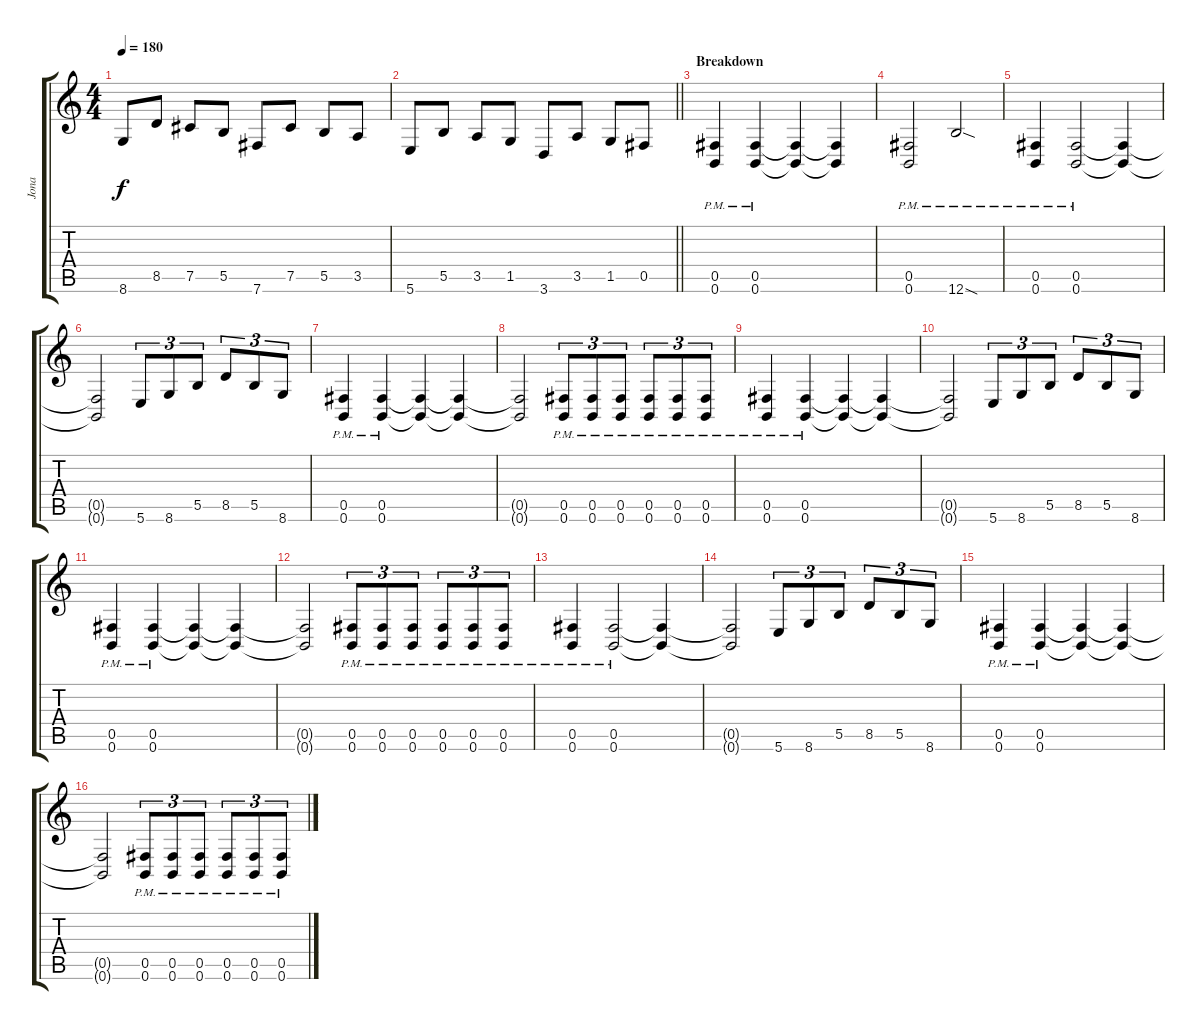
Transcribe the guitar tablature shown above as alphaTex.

\track ("Jona" "Jona") {instrument distortionguitar}
\staff {score tabs}
\tuning (Db4 Ab3 E3 B2 Gb2 B1) {hide}
\ts (4 4)
\tempo 180
\clef g2
\ks c
8.6.8{dy f} 8.5.8 7.5.8 5.5.8 7.6.8 7.5.8 5.5.8 3.5.8 |
\barLineRight lightlight
5.6.8 5.5.8 3.5.8 1.5.8 3.6.8 3.5.8 1.5.8 0.5.8 |
\section ("" "Breakdown")
(0.5{pm} 0.6{pm}).4 (0.5{pm} 0.6{pm}).4 (0.5{t} 0.6{t}).4 (0.5{t} 0.6{t}).4 |
(0.5{pm} 0.6{pm}).2 12.6{sod pm}.2 |
(0.5{pm} 0.6{pm}).4 (0.5{pm} 0.6{pm}).2 (0.5{t} 0.6{t}).4 |
(0.5{t} 0.6{t}).2 5.6.8{tu (3 2)} 8.6.8{tu (3 2)} 5.5.8{tu (3 2)} 8.5.8{tu (3 2)} 5.5.8{tu (3 2)} 8.6.8{tu (3 2)} |
(0.5{pm} 0.6{pm}).4 (0.5{pm} 0.6{pm}).4 (0.5{t} 0.6{t}).4 (0.5{t} 0.6{t}).4 |
(0.5{t} 0.6{t}).2 (0.5{pm} 0.6{pm}).8{tu (3 2)} (0.5{pm} 0.6{pm}).8{tu (3 2)} (0.5{pm} 0.6{pm}).8{tu (3 2)} (0.5{pm} 0.6{pm}).8{tu (3 2)} (0.5{pm} 0.6{pm}).8{tu (3 2)} (0.5{pm} 0.6{pm}).8{tu (3 2)} |
(0.5{pm} 0.6{pm}).4 (0.5{pm} 0.6{pm}).4 (0.5{t} 0.6{t}).4 (0.5{t} 0.6{t}).4 |
(0.5{t} 0.6{t}).2 5.6.8{tu (3 2)} 8.6.8{tu (3 2)} 5.5.8{tu (3 2)} 8.5.8{tu (3 2)} 5.5.8{tu (3 2)} 8.6.8{tu (3 2)} |
(0.5{pm} 0.6{pm}).4 (0.5{pm} 0.6{pm}).4 (0.5{t} 0.6{t}).4 (0.5{t} 0.6{t}).4 |
(0.5{t} 0.6{t}).2 (0.5{pm} 0.6{pm}).8{tu (3 2)} (0.5{pm} 0.6{pm}).8{tu (3 2)} (0.5{pm} 0.6{pm}).8{tu (3 2)} (0.5{pm} 0.6{pm}).8{tu (3 2)} (0.5{pm} 0.6{pm}).8{tu (3 2)} (0.5{pm} 0.6{pm}).8{tu (3 2)} |
(0.5{pm} 0.6{pm}).4 (0.5{pm} 0.6{pm}).2 (0.5{t} 0.6{t}).4 |
(0.5{t} 0.6{t}).2 5.6.8{tu (3 2)} 8.6.8{tu (3 2)} 5.5.8{tu (3 2)} 8.5.8{tu (3 2)} 5.5.8{tu (3 2)} 8.6.8{tu (3 2)} |
(0.5{pm} 0.6{pm}).4 (0.5{pm} 0.6{pm}).4 (0.5{t} 0.6{t}).4 (0.5{t} 0.6{t}).4 |
(0.5{t} 0.6{t}).2 (0.5{pm} 0.6{pm}).8{tu (3 2)} (0.5{pm} 0.6{pm}).8{tu (3 2)} (0.5{pm} 0.6{pm}).8{tu (3 2)} (0.5{pm} 0.6{pm}).8{tu (3 2)} (0.5{pm} 0.6{pm}).8{tu (3 2)} (0.5{pm} 0.6{pm}).8{tu (3 2)}
